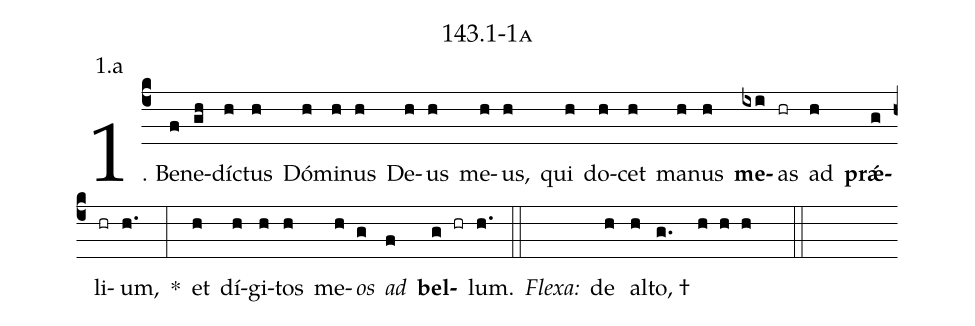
name: 143.1-1a;
annotation: 1.a;
%%
(c4)1. Be(f)ne(gh)dí(h)ctus(h) Dó(h)mi(h)nus(h) De(h)us(h) me(h)us,(h) qui(h) do(h)cet(h) ma(h)nus(h) <b>me</b>(ixi)as(hr) ad(h) <b>prǽ</b>(g)li(hr)um,(h.) *(:) et(h) dí(h)gi(h)tos(h) me(h)<i>os</i>(g) <i>ad</i>(f) <b>bel</b>(g hr)lum.(h.) (::)
<i>Flexa:</i>(////)  de(h) al(h)to, †(g.//// h h h  ::)
